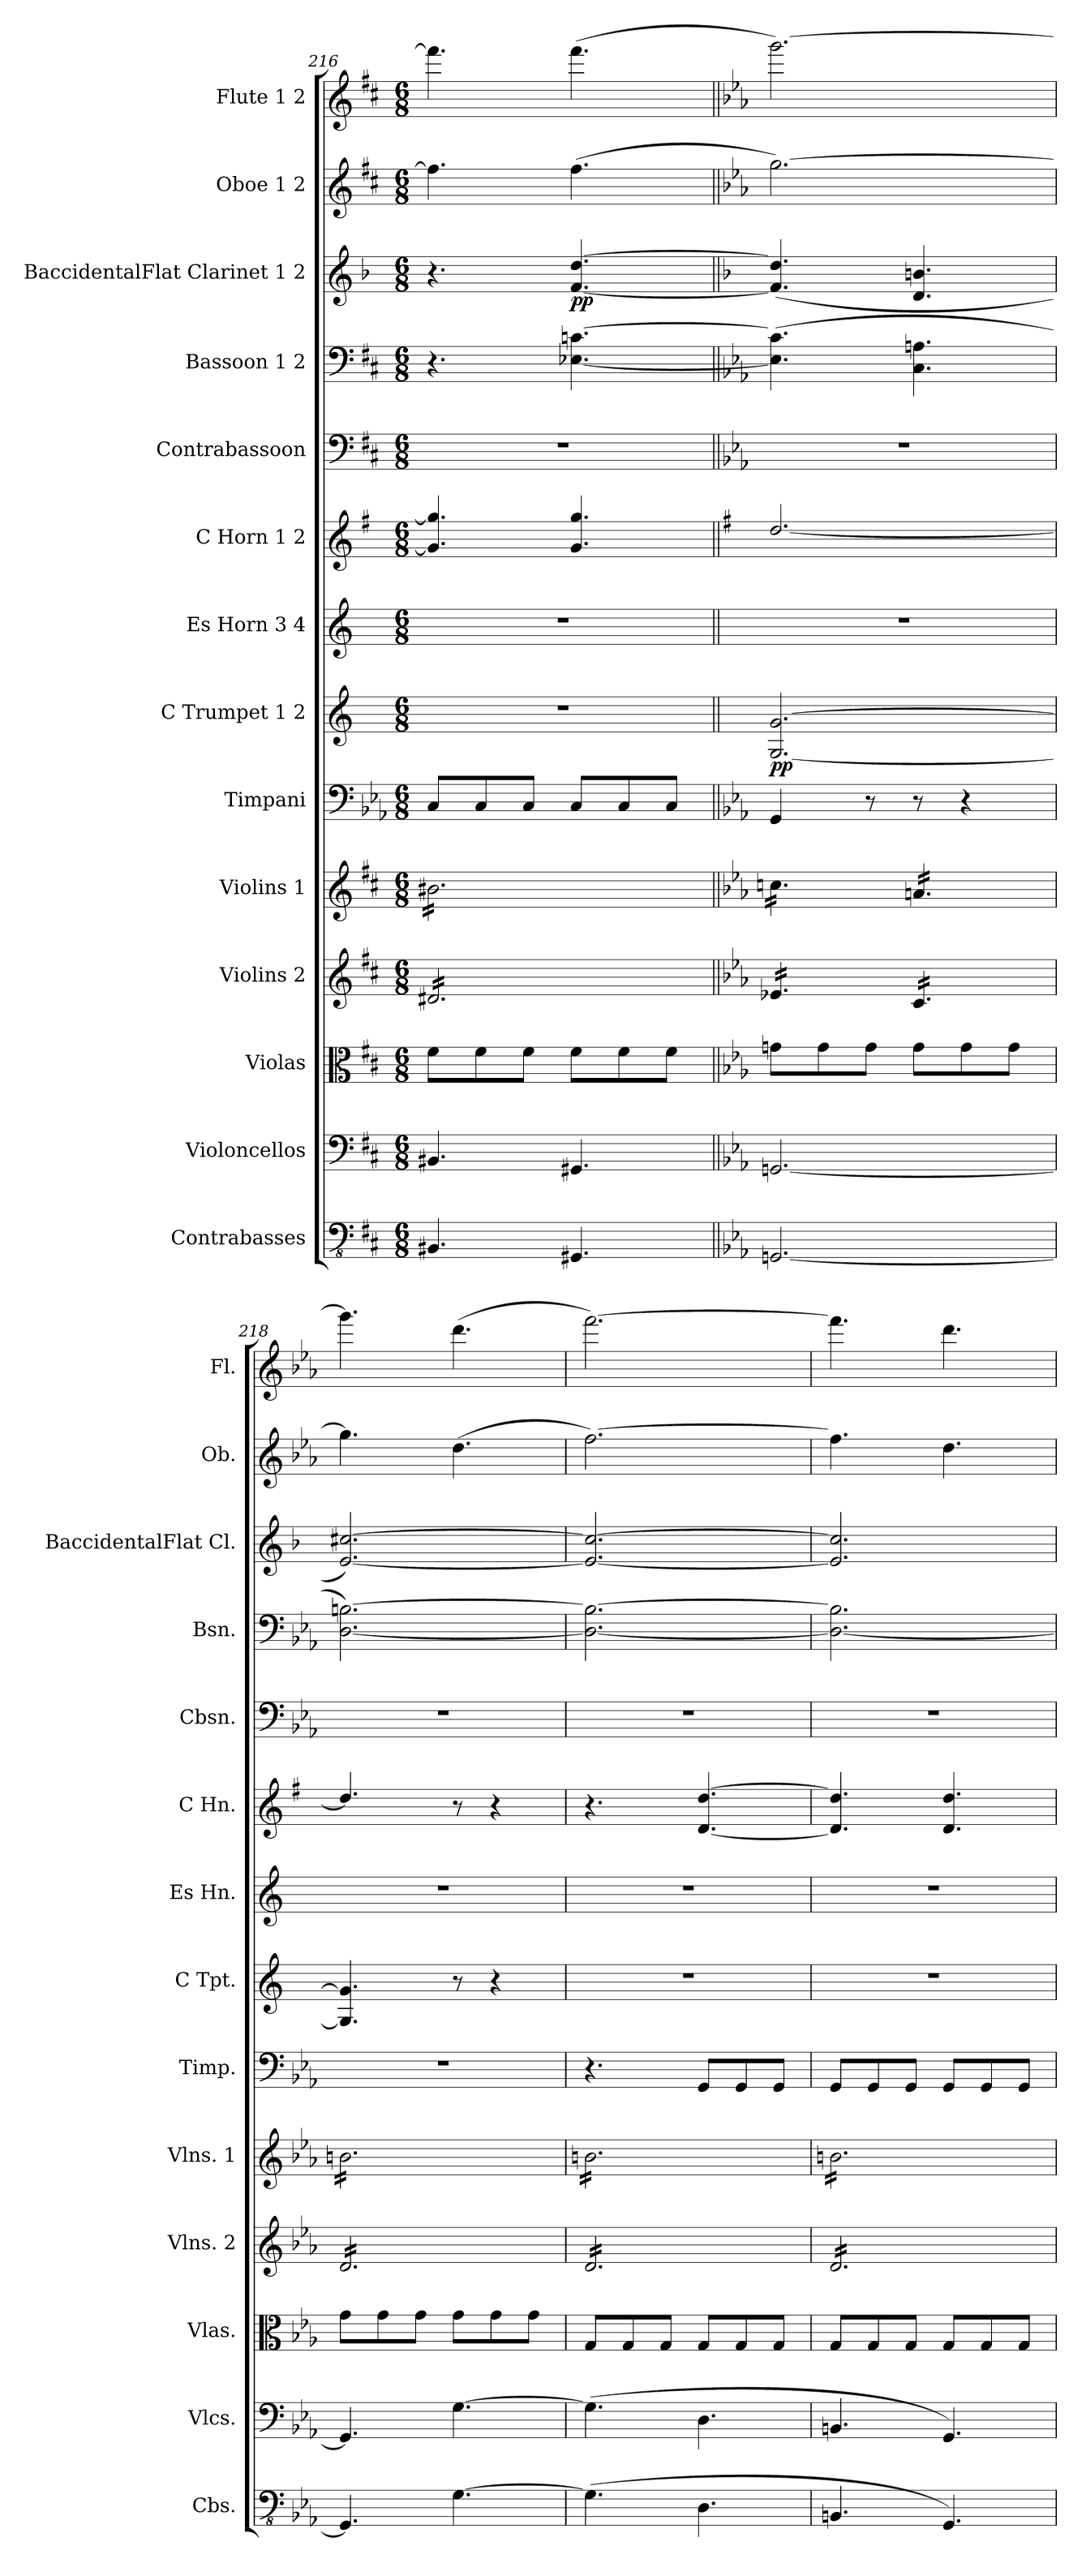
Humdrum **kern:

**kern	**kern	**kern	**kern	**kern	**kern	**kern	**dynam	**kern	**kern	**kern	**kern	**kern	**dynam	**kern	**kern
*part14	*part13	*part12	*part11	*part10	*part9	*part8	*part8	*part7	*part6	*part5	*part4	*part3	*part3	*part2	*part1
*staff14	*staff13	*staff12	*staff11	*staff10	*staff9	*staff8	*staff8	*staff7	*staff6	*staff5	*staff4	*staff3	*staff3	*staff2	*staff1
*I"Contrabasses	*I"Violoncellos	*I"Violas	*I"Violins 2	*I"Violins 1	*I"Timpani	*I"C Trumpet 1 2	*	*I"Es Horn 3 4	*I"C Horn 1 2	*I"Contrabassoon	*I"Bassoon 1 2	*I"BaccidentalFlat Clarinet 1 2	*	*I"Oboe 1 2	*I"Flute  1 2
*I'Cbs.	*I'Vlcs.	*I'Vlas.	*I'Vlns. 2	*I'Vlns. 1	*I'Timp.	*I'C Tpt.	*	*I'Es Hn.	*I'C Hn.	*I'Cbsn.	*I'Bsn.	*I'BaccidentalFlat Cl.	*	*I'Ob.	*I'Fl.
*clefFv4	*clefF4	*clefC3	*clefG2	*clefG2	*clefF4	*clefG2	*	*clefG2	*clefG2	*clefF4	*clefF4	*clefG2	*	*clefG2	*clefG2
*	*	*	*	*	*	*	*	*ITrd5c9	*ITrd4c7	*ITrd7c12	*	*ITrd1c2	*	*	*
*k[f#c#]	*k[f#c#]	*k[f#c#]	*k[f#c#]	*k[f#c#]	*k[b-e-a-]	*k[]	*	*k[b-e-a-]	*k[]	*k[f#c#]	*k[f#c#]	*k[b-e-a-]	*	*k[f#c#]	*k[f#c#]
*M6/8	*M6/8	*M6/8	*M6/8	*M6/8	*M6/8	*M6/8	*	*M6/8	*M6/8	*M6/8	*M6/8	*M6/8	*	*M6/8	*M6/8
=216	=216	=216	=216	=216	=216	=216	=216	=216	=216	=216	=216	=216	=216	=216	=216
*	*	*	*tremolo	*	*	*	*	*	*	*	*	*	*	*	*
*	*	*	*	*tremolo	*	*	*	*	*	*	*	*	*	*	*
4.BBB#X/	4.BB#X/	8f#\L	16d#X/LL	16b#X\LL	8C/L	2.r	.	2.r	4.c/] 4.cc/]	2.r	4.r	4.r	.	4.ff#\]	4.fff#\]
.	.	.	16d#X/	16b#X\	.	.	.	.	.	.	.	.	.	.	.
.	.	8f#\	16d#X/	16b#X\	8C/	.	.	.	.	.	.	.	.	.	.
.	.	.	16d#X/	16b#X\	.	.	.	.	.	.	.	.	.	.	.
.	.	8f#\J	16d#X/	16b#X\	8C/J	.	.	.	.	.	.	.	.	.	.
.	.	.	16d#X/	16b#X\	.	.	.	.	.	.	.	.	.	.	.
!	!	!	!	!	!	!	!	!	!	!	!	!	!LO:DY:b	!	!
4.GGG#X/	4.GG#X/	8f#\L	16d#X/	16b#X\	8C/L	.	.	.	4.c/ 4.cc/	.	[4.E-X\ [4.cn\	[4.e-/ [4.cc/	pp	(>4.ff#\	(>4.fff#\
.	.	.	16d#X/	16b#X\	.	.	.	.	.	.	.	.	.	.	.
.	.	8f#\	16d#X/	16b#X\	8C/	.	.	.	.	.	.	.	.	.	.
.	.	.	16d#X/	16b#X\	.	.	.	.	.	.	.	.	.	.	.
.	.	8f#\J	16d#X/	16b#X\	8C/J	.	.	.	.	.	.	.	.	.	.
.	.	.	16d#X/JJ	16b#X\JJ	.	.	.	.	.	.	.	.	.	.	.
!!LO:PB:g=z
=217||	=217||	=217||	=217||	=217||	=217||	=217||	=217||	=217||	=217||	=217||	=217||	=217||	=217||	=217||	=217||
*k[b-e-a-]	*k[b-e-a-]	*k[b-e-a-]	*k[b-e-a-]	*k[b-e-a-]	*	*	*	*	*	*k[b-e-a-]	*k[b-e-a-]	*	*	*k[b-e-a-]	*k[b-e-a-]
!	!	!	!	!	!	!	!LO:DY:b	!	!	!	!	!	!	!	!
[2.GGGn/	[2.GGn/	8gn\L	16e-X/LL	16ccn\LL	4GG/	[2.G/ [2.g/	pp	2.r	[2.g/	2.r	(>4.E-\] 4.c\]	(<4.e-/] 4.cc/]	.	[2.gg\)	[2.ggg\)
.	.	.	16e-X/	16ccn\	.	.	.	.	.	.	.	.	.	.	.
.	.	8g\	16e-X/	16ccn\	.	.	.	.	.	.	.	.	.	.	.
.	.	.	16e-X/	16ccn\	.	.	.	.	.	.	.	.	.	.	.
.	.	8g\J	16e-X/	16ccn\	8r	.	.	.	.	.	.	.	.	.	.
.	.	.	16e-X/JJ	16ccn\JJ	.	.	.	.	.	.	.	.	.	.	.
.	.	8g\L	16c/LL	16an/LL	8r	.	.	.	.	.	4.C\ 4.An\	4.c/ 4.an/	.	.	.
.	.	.	16c/	16an/	.	.	.	.	.	.	.	.	.	.	.
.	.	8g\	16c/	16an/	4r	.	.	.	.	.	.	.	.	.	.
.	.	.	16c/	16an/	.	.	.	.	.	.	.	.	.	.	.
.	.	8g\J	16c/	16an/	.	.	.	.	.	.	.	.	.	.	.
.	.	.	16c/JJ	16an/JJ	.	.	.	.	.	.	.	.	.	.	.
=218	=218	=218	=218	=218	=218	=218	=218	=218	=218	=218	=218	=218	=218	=218	=218
4.GGG/]	4.GG/]	8g\L	16d/LL	16bn\LL	2.r	4.G/] 4.g/]	.	2.r	4.g/]	2.r	[2.D\ [2.Bn\)	[2.d/ [2.bn/)	.	4.gg\]	4.ggg\]
.	.	.	16d/	16bn\	.	.	.	.	.	.	.	.	.	.	.
.	.	8g\	16d/	16bn\	.	.	.	.	.	.	.	.	.	.	.
.	.	.	16d/	16bn\	.	.	.	.	.	.	.	.	.	.	.
.	.	8g\J	16d/	16bn\	.	.	.	.	.	.	.	.	.	.	.
.	.	.	16d/	16bn\	.	.	.	.	.	.	.	.	.	.	.
[4.GG\	[4.G\	8g\L	16d/	16bn\	.	8r	.	.	8r	.	.	.	.	(>4.dd\	(>4.ddd\
.	.	.	16d/	16bn\	.	.	.	.	.	.	.	.	.	.	.
.	.	8g\	16d/	16bn\	.	4r	.	.	4r	.	.	.	.	.	.
.	.	.	16d/	16bn\	.	.	.	.	.	.	.	.	.	.	.
.	.	8g\J	16d/	16bn\	.	.	.	.	.	.	.	.	.	.	.
.	.	.	16d/JJ	16bn\JJ	.	.	.	.	.	.	.	.	.	.	.
=219	=219	=219	=219	=219	=219	=219	=219	=219	=219	=219	=219	=219	=219	=219	=219
(>4.GG\]	(>4.G\]	8G/L	16d/LL	16bn\LL	4.r	2.r	.	2.r	4.r	2.r	2.D\_ 2.B\_	2.d/_ 2.b/_	.	[2.ff\)	[2.fff\)
.	.	.	16d/	16bn\	.	.	.	.	.	.	.	.	.	.	.
.	.	8G/	16d/	16bn\	.	.	.	.	.	.	.	.	.	.	.
.	.	.	16d/	16bn\	.	.	.	.	.	.	.	.	.	.	.
.	.	8G/J	16d/	16bn\	.	.	.	.	.	.	.	.	.	.	.
.	.	.	16d/	16bn\	.	.	.	.	.	.	.	.	.	.	.
4.DD\	4.D\	8G/L	16d/	16bn\	8GG/L	.	.	.	[4.G/ [4.g/	.	.	.	.	.	.
.	.	.	16d/	16bn\	.	.	.	.	.	.	.	.	.	.	.
.	.	8G/	16d/	16bn\	8GG/	.	.	.	.	.	.	.	.	.	.
.	.	.	16d/	16bn\	.	.	.	.	.	.	.	.	.	.	.
.	.	8G/J	16d/	16bn\	8GG/J	.	.	.	.	.	.	.	.	.	.
.	.	.	16d/JJ	16bn\JJ	.	.	.	.	.	.	.	.	.	.	.
=220	=220	=220	=220	=220	=220	=220	=220	=220	=220	=220	=220	=220	=220	=220	=220
4.BBBn/	4.BBn/	8G/L	16d/LL	16bn\LL	8GG/L	2.r	.	2.r	4.G/] 4.g/]	2.r	2.D\_ 2.B\]	2.d/] 2.b/]	.	4.ff\]	4.fff\]
.	.	.	16d/	16bn\	.	.	.	.	.	.	.	.	.	.	.
.	.	8G/	16d/	16bn\	8GG/	.	.	.	.	.	.	.	.	.	.
.	.	.	16d/	16bn\	.	.	.	.	.	.	.	.	.	.	.
.	.	8G/J	16d/	16bn\	8GG/J	.	.	.	.	.	.	.	.	.	.
.	.	.	16d/	16bn\	.	.	.	.	.	.	.	.	.	.	.
4.GGG/)	4.GG/)	8G/L	16d/	16bn\	8GG/L	.	.	.	4.G/ 4.g/	.	.	.	.	4.dd\	4.ddd\
.	.	.	16d/	16bn\	.	.	.	.	.	.	.	.	.	.	.
.	.	8G/	16d/	16bn\	8GG/	.	.	.	.	.	.	.	.	.	.
.	.	.	16d/	16bn\	.	.	.	.	.	.	.	.	.	.	.
.	.	8G/J	16d/	16bn\	8GG/J	.	.	.	.	.	.	.	.	.	.
.	.	.	16d/JJ	16bn\JJ	.	.	.	.	.	.	.	.	.	.	.
*	*	*	*	*Xtremolo	*	*	*	*	*	*	*	*	*	*	*
*	*	*	*Xtremolo	*	*	*	*	*	*	*	*	*	*	*	*
=	=	=	=	=	=	=	=	=	=	=	=	=	=	=	=
*-	*-	*-	*-	*-	*-	*-	*-	*-	*-	*-	*-	*-	*-	*-	*-
